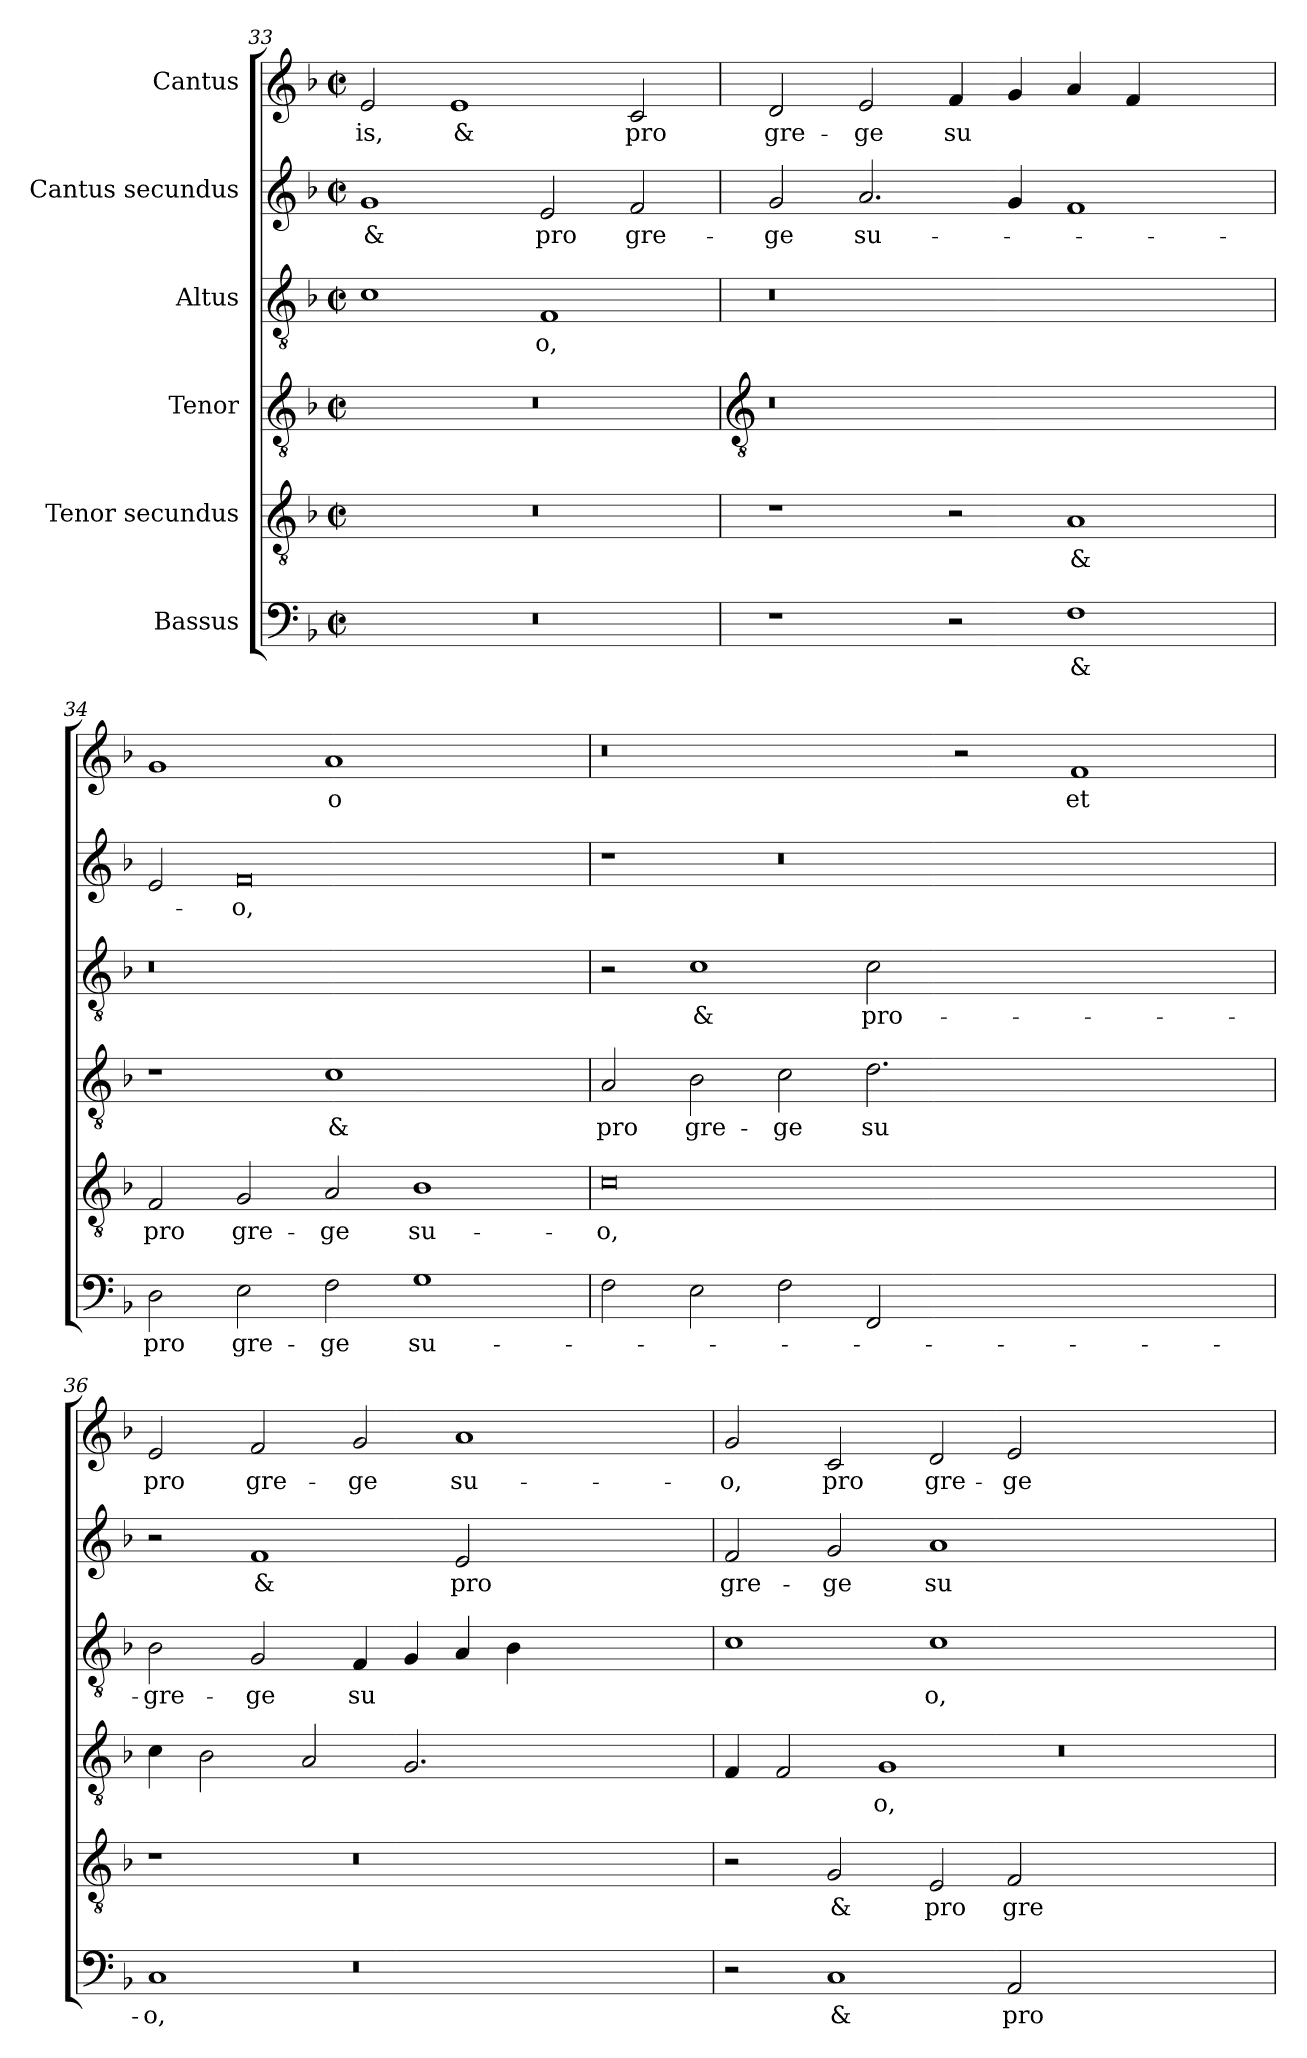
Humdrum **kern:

**kern	**text	**kern	**text	**kern	**text	**kern	**text	**kern	**text	**kern	**text
*part6	*part6	*part5	*part5	*part4	*part4	*part3	*part3	*part2	*part2	*part1	*part1
*staff6	*staff6	*staff5	*staff5	*staff4	*staff4	*staff3	*staff3	*staff2	*staff2	*staff1	*staff1
*I"Bassus	*	*I"Tenor secundus	*	*I"Tenor	*	*I"Altus	*	*I"Cantus secundus	*	*I"Cantus	*
!!LO:LB:g=z
*clefF4	*	*clefGv2	*	*clefGv2	*	*clefGv2	*	*clefG2	*	*clefG2	*
*k[b-]	*	*k[b-]	*	*k[b-]	*	*k[b-]	*	*k[b-]	*	*k[b-]	*
*F:	*	*F:	*	*F:	*	*F:	*	*F:	*	*F:	*
*M4/2	*	*M4/2	*	*M4/2	*	*M4/2	*	*M4/2	*	*M4/2	*
*met(c|)	*	*met(c|)	*	*met(c|)	*	*met(c|)	*	*met(c|)	*	*met(c|)	*
=33	=33	=33	=33	=33	=33	=33	=33	=33	=33	=33	=33
!	!	!	!	!	!	!	!	!	!LO:LY:b	!	!LO:LY:b
0r	.	0r	.	0r	.	1c	.	1g	&	2e	-is,
!	!	!	!	!	!	!	!	!	!	!	!LO:LY:b
.	.	.	.	.	.	.	.	.	.	1e	&
!	!	!	!	!	!	!	!LO:LY:b	!	!LO:LY:b	!	!
.	.	.	.	.	.	1F	-o,	2e	pro	.	.
!	!	!	!	!	!	!	!	!	!LO:LY:b	!	!LO:LY:b
.	.	.	.	.	.	.	.	2f	gre-	2c	pro
!!LO:LB:g=z
=34	=34	=34	=34	=34	=34	=34	=34	=34	=34	=34	=34
*	*	*	*	*clefGv2	*	*	*	*	*	*	*
!	!	!	!	!	!	!	!	!	!LO:LY:b	!	!LO:LY:b
*	*	*	*	*	*	*	*	*	*	*^	*
1r	.	1r	.	0r	.	0r	.	2g	-ge	2d	0ryy	gre-
!	!	!	!	!	!	!	!	!	!LO:LY:b	!	!	!LO:LY:b
.	.	.	.	.	.	.	.	2.a	su-	2e	.	-ge
!	!	!	!	!	!	!	!	!	!	!	!	!LO:LY:b
2r	.	2r	.	.	.	.	.	.	.	4f	.	su
.	.	.	.	.	.	.	.	4g	.	4g	.	.
!	!LO:LY:b	!	!LO:LY:b	!	!	!	!	!	!	!	!	!
1F	&	1A	&	.	.	.	.	1f	.	4a	.	.
.	.	.	.	.	.	.	.	.	.	4f	.	.
.	.	.	.	2ryy	.	2ryy	.	.	.	2ryy	2ryy	.
=34A	=34A	=34A	=34A	=34A	=34A	=34A	=34A	=34A	=34A	=34A	=34A	=34A
!	!LO:LY:b	!	!LO:LY:b	!	!	!	!	!	!	!	!	!
2D	pro	2F	pro	1r	.	0r	.	2e	.	1g	1ryy	.
!	!LO:LY:b	!	!LO:LY:b	!	!	!	!	!	!LO:LY:b	!	!	!
2E	gre-	2G	gre-	.	.	.	.	0f	-o,	.	.	.
!	!LO:LY:b	!	!LO:LY:b	!	!LO:LY:b	!	!	!	!	!	!	!LO:LY:b
2F	-ge	2A	-ge	1c	&	.	.	.	.	1a	2ryy	o
!	!LO:LY:b	!	!LO:LY:b	!	!	!	!	!	!	!	!	!
1G	su-	1B-	su-	.	.	.	.	.	.	.	2ryy	.
.	.	.	.	2ryy	.	2ryy	.	.	.	2ryy	2ryy	.
=35A	=35A	=35A	=35A	=35A	=35A	=35A	=35A	=35A	=35A	=35A	=35A	=35A
!	!	!	!LO:LY:b	!	!LO:LY:b	!	!	!	!	!	!	!
2F	.	0c	-o,	2A	pro	2r	.	1r	.	0r	0ryy	.
!	!	!	!	!	!LO:LY:b	!	!LO:LY:b	!	!	!	!	!
2E	.	.	.	2B-	gre-	1c	&	.	.	.	.	.
!	!	!	!	!	!LO:LY:b	!	!	!	!	!	!	!
2F	.	.	.	2c	-ge	.	.	0r	.	.	.	.
!	!	!	!	!	!LO:LY:b	!	!LO:LY:b	!	!	!	!	!
2FF	.	.	.	2.d	su	2c	pro-	.	.	.	.	.
1.ryy	.	1.ryy	.	.	.	1.ryy	.	.	.	2r	1.ryy	.
.	.	.	.	1ryy	.	.	.	.	.	.	.	.
!	!	!	!	!	!	!	!	!	!	!	!	!LO:LY:b
.	.	.	.	.	.	.	.	.	.	1f	.	et
.	.	.	.	.	.	.	.	2ryy	.	.	.	.
.	.	.	.	4ryy	.	.	.	.	.	.	.	.
=36A	=36A	=36A	=36A	=36A	=36A	=36A	=36A	=36A	=36A	=36A	=36A	=36A
!	!LO:LY:b	!	!	!	!	!	!LO:LY:b	!	!	!	!	!LO:LY:b
1C	-o,	1r	.	4c	.	2B-	-gre-	2r	.	2e	1ryy	pro
.	.	.	.	2B-	.	.	.	.	.	.	.	.
!	!	!	!	!	!	!	!LO:LY:b	!	!LO:LY:b	!	!	!LO:LY:b
.	.	.	.	.	.	2G	-ge	1f	&	2f	.	gre-
.	.	.	.	2A	.	.	.	.	.	.	.	.
!	!	!	!	!	!	!	!LO:LY:b	!	!	!	!	!LO:LY:b
0r	.	0r	.	.	.	4F	su	.	.	2g	2ryy	-ge
.	.	.	.	2.G	.	4G	.	.	.	.	.	.
!	!	!	!	!	!	!	!	!	!LO:LY:b	!	!	!LO:LY:b
.	.	.	.	.	.	4A	.	2e	pro	1a	4ryy	su-
.	.	.	.	.	.	4B-	.	.	.	.	4ryy	.
.	.	.	.	1ryy	.	1ryy	.	1ryy	.	.	2ryy	.
.	.	.	.	.	.	.	.	.	.	2ryy	2ryy	.
=37A	=37A	=37A	=37A	=37A	=37A	=37A	=37A	=37A	=37A	=37A	=37A	=37A
!	!	!	!	!	!	!	!	!	!LO:LY:b	!	!	!LO:LY:b
2r	.	2r	.	4F	.	1c	.	2f	gre-	2g	1..ryy	-o,
.	.	.	.	2F	.	.	.	.	.	.	.	.
!	!LO:LY:b	!	!LO:LY:b	!	!	!	!	!	!LO:LY:b	!	!	!LO:LY:b
1C	&	2G	&	.	.	.	.	2g	-ge	2c	.	pro
!	!	!	!	!	!LO:LY:b	!	!	!	!	!	!	!
.	.	.	.	1G	o,	.	.	.	.	.	.	.
!	!	!	!LO:LY:b	!	!	!	!LO:LY:b	!	!LO:LY:b	!	!	!LO:LY:b
.	.	2E	pro	.	.	1c	o,	1a	su-	2d	.	gre-
!	!LO:LY:b	!	!LO:LY:b	!	!	!	!	!	!	!	!	!LO:LY:b
2AA	pro	2F	gre-	.	.	.	.	.	.	2e	.	-ge
.	.	.	.	0r	.	.	.	.	.	.	0ryy	.
1..ryy	.	1..ryy	.	.	.	1..ryy	.	1..ryy	.	1..ryy	.	.
*	*	*	*	*	*	*	*	*	*	*v	*v	*
=	=	=	=	=	=	=	=	=	=	=	=
*-	*-	*-	*-	*-	*-	*-	*-	*-	*-	*-	*-
